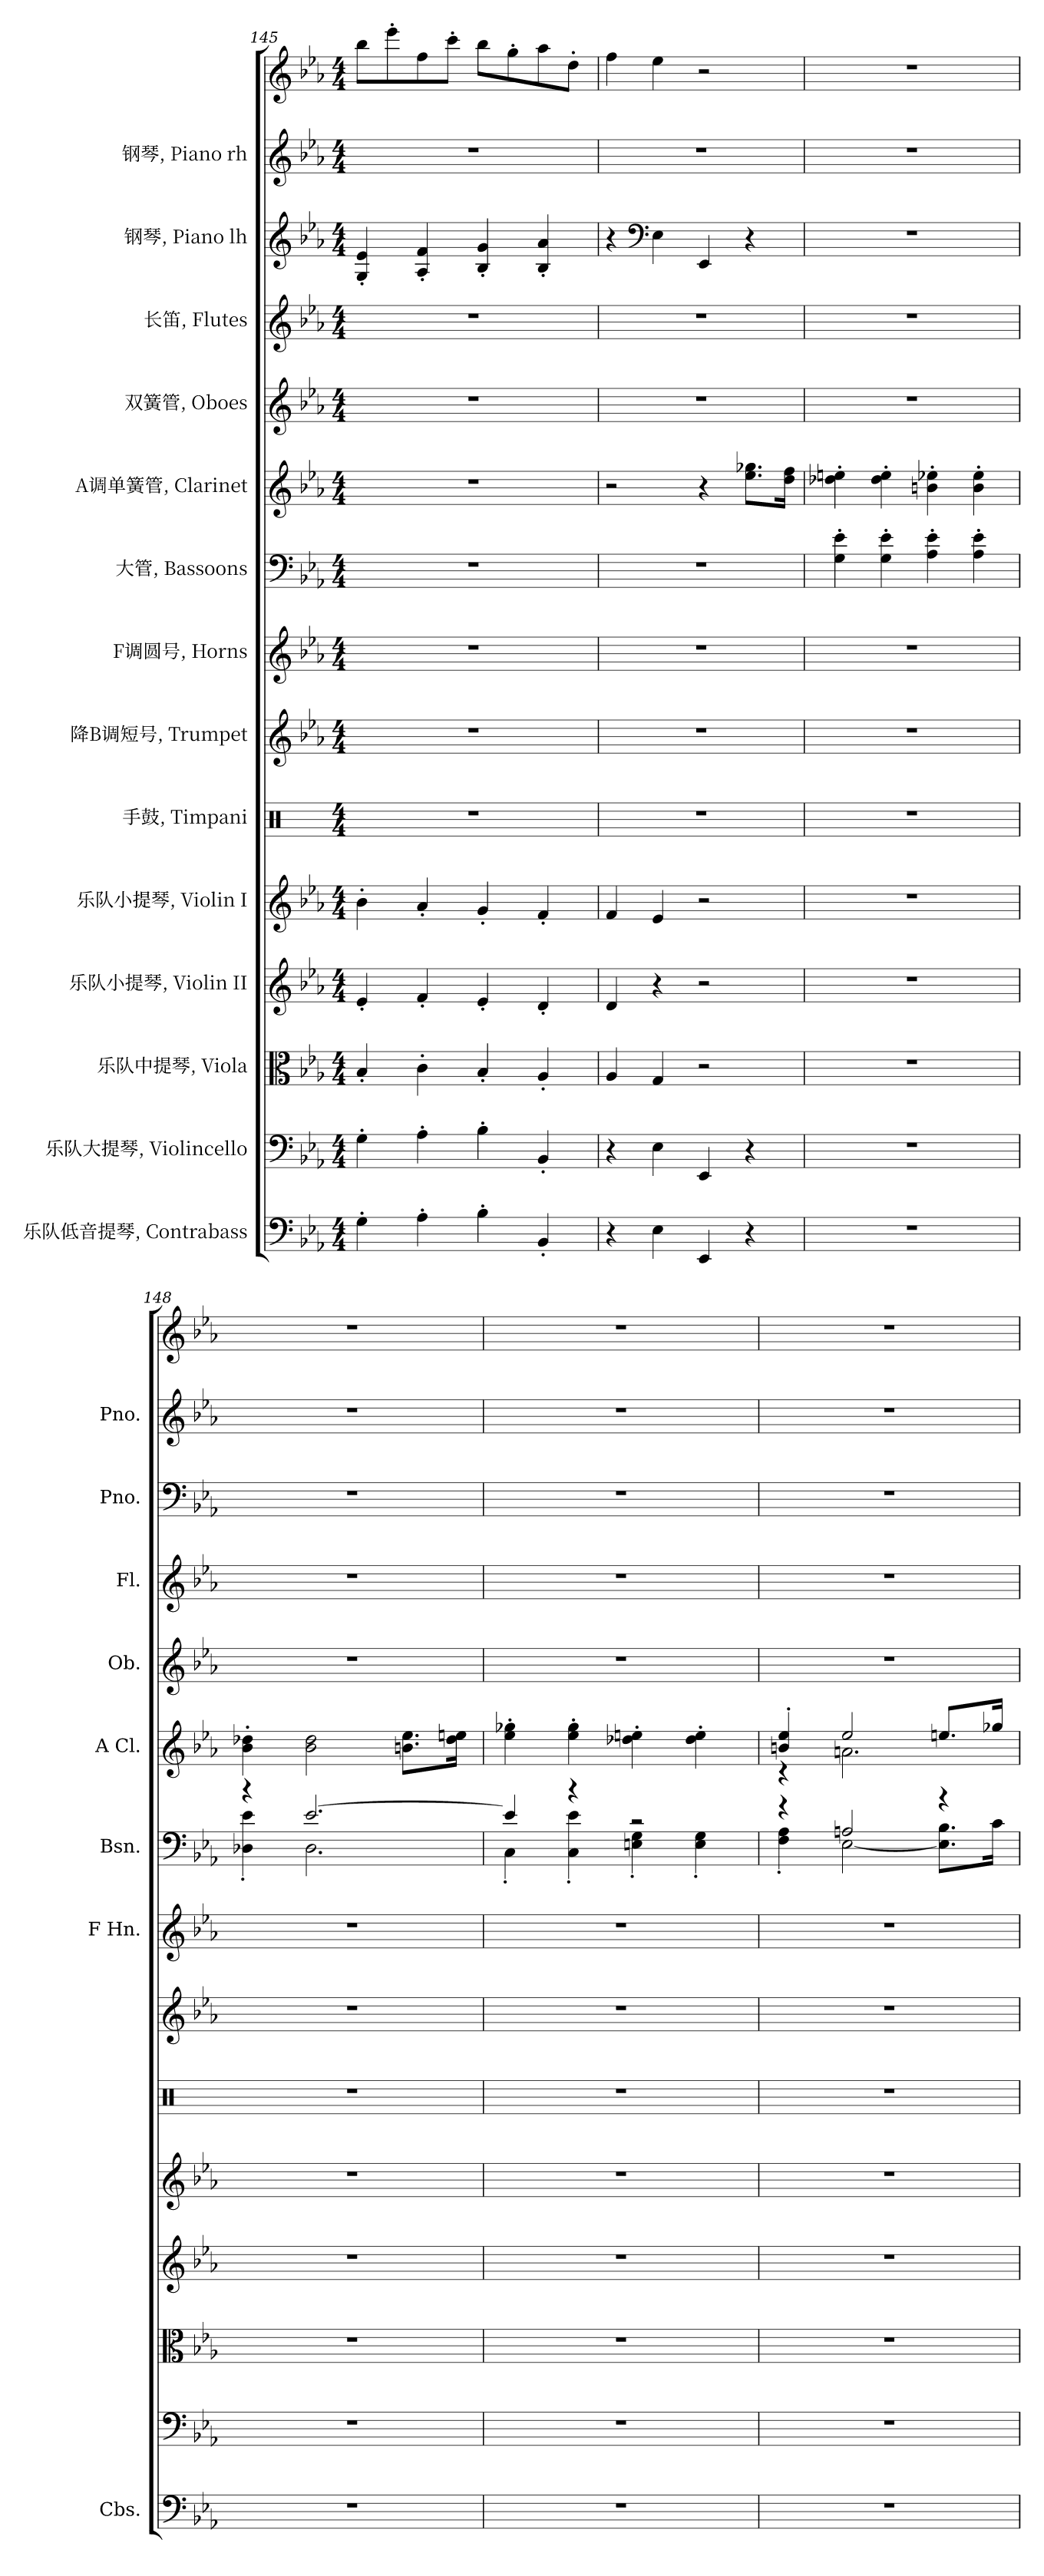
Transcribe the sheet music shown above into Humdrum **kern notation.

**kern	**kern	**kern	**kern	**kern	**kern	**kern	**kern	**kern	**kern	**kern	**kern	**kern	**kern	**kern
*part14	*part13	*part12	*part11	*part10	*part9	*part8	*part7	*part6	*part5	*part4	*part3	*part2	*part1	*part1
*staff15	*staff14	*staff13	*staff12	*staff11	*staff10	*staff9	*staff8	*staff7	*staff6	*staff5	*staff4	*staff3	*staff2	*staff1
*I"乐队低音提琴, Contrabass	*I"乐队大提琴, Violincello	*I"乐队中提琴, Viola	*I"乐队小提琴, Violin II	*I"乐队小提琴, Violin I	*I"手鼓, Timpani	*I"降B调短号, Trumpet	*I"F调圆号, Horns	*I"大管, Bassoons	*I"A调单簧管, Clarinet	*I"双簧管, Oboes	*I"长笛, Flutes	*I"钢琴, Piano lh	*I"钢琴, Piano rh	*
*I'Cbs.	*	*	*	*	*	*	*I'F Hn.	*I'Bsn.	*I'A Cl.	*I'Ob.	*I'Fl.	*I'Pno.	*I'Pno.	*
!!LO:PB:g=z
*clefF4	*clefF4	*clefC3	*clefG2	*clefG2	*clefX	*clefG2	*clefG2	*clefF4	*clefG2	*clefG2	*clefG2	*clefG2	*clefG2	*clefG2
*ITrd7c12	*	*	*	*	*	*ITrd1c2	*ITrd4c7	*	*ITrd2c3	*	*	*	*	*
*k[b-e-a-]	*k[b-e-a-]	*k[b-e-a-]	*k[b-e-a-]	*k[b-e-a-]	*k[]	*k[b-e-a-d-g-]	*k[b-e-a-d-]	*k[b-e-a-]	*k[]	*k[b-e-a-]	*k[b-e-a-]	*k[b-e-a-]	*k[b-e-a-]	*k[b-e-a-]
*M4/4	*M4/4	*M4/4	*M4/4	*M4/4	*M4/4	*M4/4	*M4/4	*M4/4	*M4/4	*M4/4	*M4/4	*M4/4	*M4/4	*M4/4
=145	=145	=145	=145	=145	=145	=145	=145	=145	=145	=145	=145	=145	=145	=145
4GG'\	4G'\	4B-'/	4e-'/	4b-'\	1r	1r	1r	1r	1r	1r	1r	4G/' 4e-/'	1r	8bb-\L
.	.	.	.	.	.	.	.	.	.	.	.	.	.	8eee-'\
4AA-'\	4A-'\	4c'\	4f'/	4a-'/	.	.	.	.	.	.	.	4A-/' 4f/'	.	8ff\
.	.	.	.	.	.	.	.	.	.	.	.	.	.	8ccc'\J
4BB-'\	4B-'\	4B-'/	4e-'/	4g'/	.	.	.	.	.	.	.	4B-/' 4g/'	.	8bb-\L
.	.	.	.	.	.	.	.	.	.	.	.	.	.	8gg'\
4BBB-'/	4BB-'/	4A-'/	4d'/	4f'/	.	.	.	.	.	.	.	4B-/' 4a-/'	.	8aa-\
.	.	.	.	.	.	.	.	.	.	.	.	.	.	8dd'\J
=146	=146	=146	=146	=146	=146	=146	=146	=146	=146	=146	=146	=146	=146	=146
4r	4r	4A-/	4d/	4f/	1r	1r	1r	1r	2r	1r	1r	4r	1r	4ff\
*	*	*	*	*	*	*	*	*	*	*	*	*clefF4	*	*
4EE-\	4E-\	4G/	4r	4e-/	.	.	.	.	.	.	.	4E-\	.	4ee-\
4EEE-/	4EE-/	2r	2r	2r	.	.	.	.	4r	.	.	4EE-/	.	2r
4r	4r	.	.	.	.	.	.	.	8.cc\ 8.ee-X\L	.	.	4r	.	.
.	.	.	.	.	.	.	.	.	16b\ 16dd\Jk	.	.	.	.	.
=147	=147	=147	=147	=147	=147	=147	=147	=147	=147	=147	=147	=147	=147	=147
1r	1r	1r	1r	1r	1r	1r	1r	4G\' 4e-\'	4b-X\' 4cc#X\'	1r	1r	1r	1r	1r
.	.	.	.	.	.	.	.	4G\' 4e-\'	4b-\' 4cc#\'	.	.	.	.	.
.	.	.	.	.	.	.	.	4A-\' 4e-\'	4g#X\' 4ccn\'	.	.	.	.	.
.	.	.	.	.	.	.	.	4A-\' 4e-\'	4g#\' 4cc\'	.	.	.	.	.
=148	=148	=148	=148	=148	=148	=148	=148	=148	=148	=148	=148	=148	=148	=148
*	*	*	*	*	*	*	*	*^	*	*	*	*	*	*
1r	1r	1r	1r	1r	1r	1r	1r	4r	4D-X\' 4e-\'	4g\' 4b-X\'	1r	1r	1r	1r	1r
.	.	.	.	.	.	.	.	[2.e-/	2.D-\	2g\ 2b-\	.	.	.	.	.
.	.	.	.	.	.	.	.	.	.	8.g#X\ 8.cc\L	.	.	.	.	.
.	.	.	.	.	.	.	.	.	.	16b-\ 16cc#X\Jk	.	.	.	.	.
!!LO:PB:g=z
=149	=149	=149	=149	=149	=149	=149	=149	=149	=149	=149	=149	=149	=149	=149	=149
1r	1r	1r	1r	1r	1r	1r	1r	4e-/]	4C'\	4cc\' 4ee-X\'	1r	1r	1r	1r	1r
.	.	.	.	.	.	.	.	4r	4C\' 4e-\'	4cc\' 4ee-\'	.	.	.	.	.
.	.	.	.	.	.	.	.	2r	4En\' 4G\'	4b-X\' 4cc#X\'	.	.	.	.	.
.	.	.	.	.	.	.	.	.	4E\' 4G\'	4b-\' 4cc#\'	.	.	.	.	.
=150	=150	=150	=150	=150	=150	=150	=150	=150	=150	=150	=150	=150	=150	=150	=150
*	*	*	*	*	*	*	*	*	*	*^	*	*	*	*	*
1r	1r	1r	1r	1r	1r	1r	1r	4r	4F\' 4A-\'	4g#X/' 4cc/'	4r	1r	1r	1r	1r	1r
.	.	.	.	.	.	.	.	2An/	[2E-\	2cc/	2.f#X\	.	.	.	.	.
.	.	.	.	.	.	.	.	4r	8.E-\] 8.B-\L	8.cc#X/L	.	.	.	.	.	.
.	.	.	.	.	.	.	.	.	16c\Jk	16ee-X/Jk	.	.	.	.	.	.
*	*	*	*	*	*	*	*	*v	*v	*	*	*	*	*	*	*
*	*	*	*	*	*	*	*	*	*v	*v	*	*	*	*	*
=	=	=	=	=	=	=	=	=	=	=	=	=	=	=
*-	*-	*-	*-	*-	*-	*-	*-	*-	*-	*-	*-	*-	*-	*-
